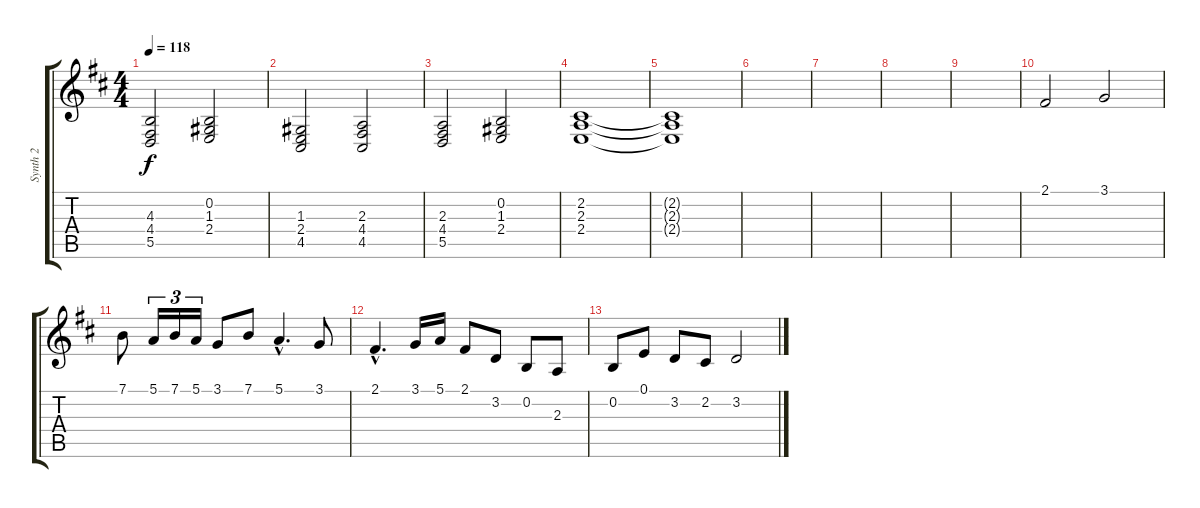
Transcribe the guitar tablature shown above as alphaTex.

\track ("Synth 2" "Synth 2") {instrument stringensemble1}
\staff {score tabs}
\tuning (E4 B3 G3 D3 A2 E2) {hide}
\ts (4 4)
\tempo 118
\clef g2
\ks d
(4.3 4.4 5.5).2{dy f} (0.2 1.3 2.4).2 |
(1.3 2.4 4.5).2 (2.3 4.4 4.5).2 |
(2.3 4.4 5.5).2 (0.2 1.3 2.4).2 |
(2.2 2.3 2.4).1 |
(2.2{t} 2.3{t} 2.4{t}).1 |
|
|
|
|
2.1.2 3.1.2 |
7.1.8 5.1.16{tu (3 2)} 7.1.16{tu (3 2)} 5.1.16{tu (3 2)} 3.1.8 7.1.8 5.1{hac}.4{d} 3.1.8 |
2.1{hac}.4{d} 3.1.16 5.1.16 2.1.8 3.2.8 0.2.8 2.3.8 |
0.2.8 0.1.8 3.2.8 2.2.8 3.2.2
